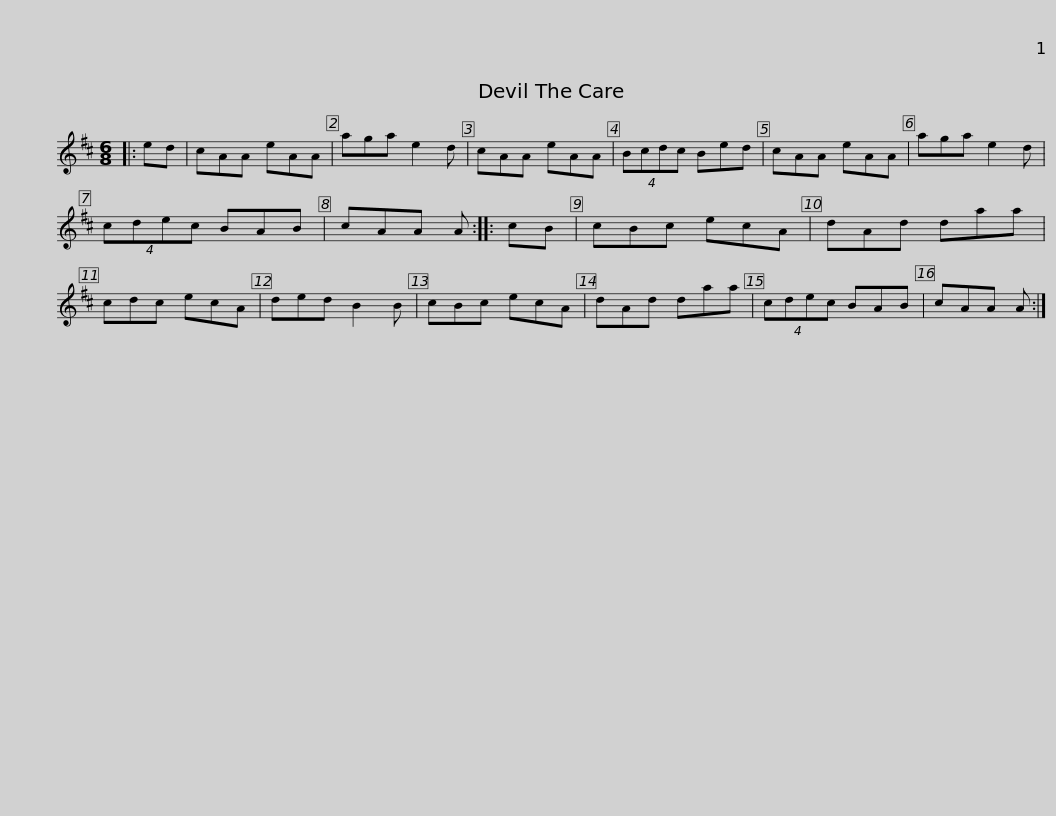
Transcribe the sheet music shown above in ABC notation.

X:1
L:1/8
M:6/8
I:linebreak $
K:D
V:1 treble
V:1
|: ed | cAA eAA | aga e2 d | cAA eAA | (4:3:4Bcdc Bed | %5
 cAA eAA | aga e2 d |$ (4:3:4cdec BAB | cAA A :: cB | %10
 cBc ecA | dAd daa | cdc ecA | ded B2 B | cBc ecA |$ %15
 dAd daa | (4:3:4cdec BAB | cAA A :| %18
